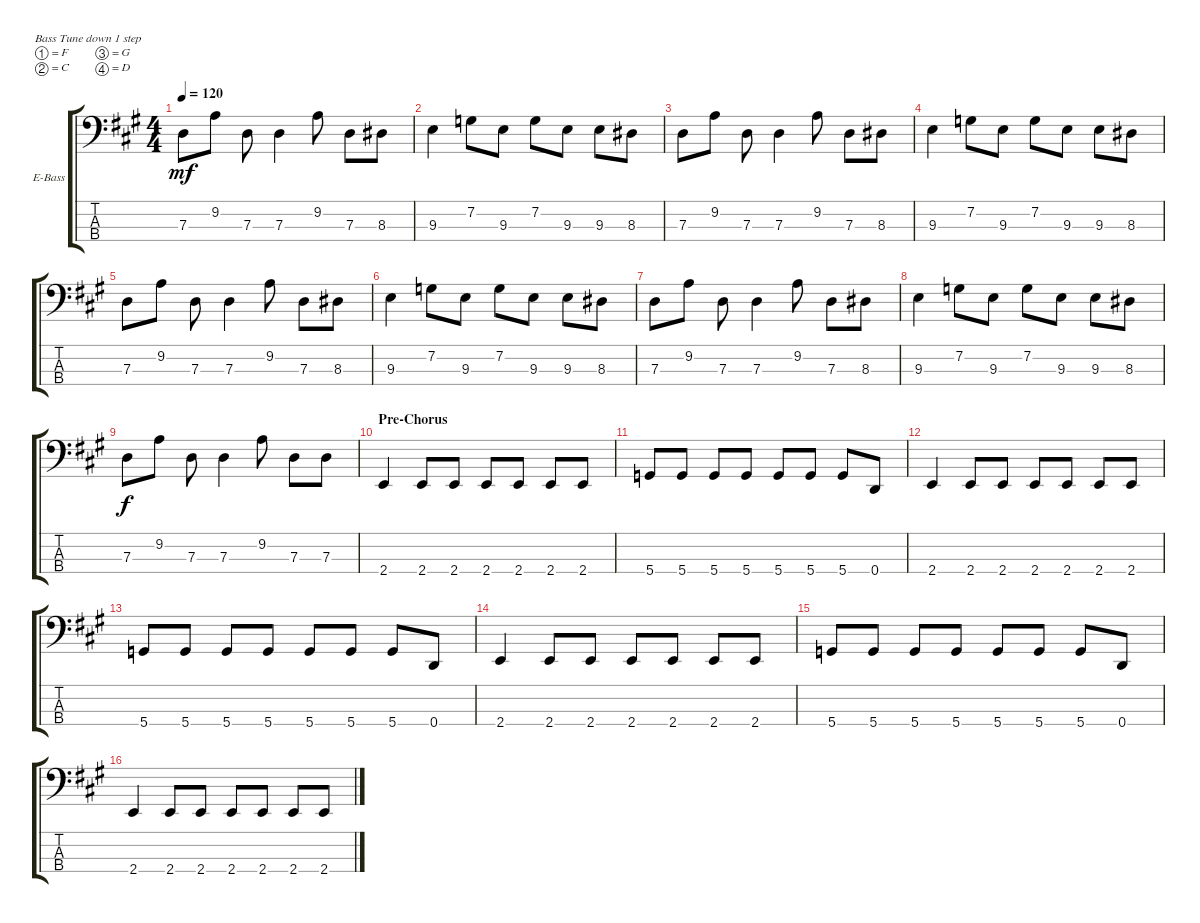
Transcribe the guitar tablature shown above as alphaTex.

\defaultSystemsLayout 4
\bracketExtendMode groupsimilarinstruments
\firstSystemTrackNameOrientation horizontal
\otherSystemsTrackNameOrientation horizontal
\track ("Bass" "E-Bass") {instrument electricbassfinger}
\staff {score tabs}
\tuning (F2 C2 G1 D1)
\ts (4 4)
\tempo 120
\clef f4
\scale
1.07062
\ks a
7.3.8{dy mf} 9.2.8 7.3.8 7.3.4 9.2.8 7.3.8 8.3.8 |
\scale
0.929382 9.3.4 7.2.8 9.3.8 7.2.8 9.3.8 9.3.8 8.3.8 |
\scale
1.07062 7.3.8 9.2.8 7.3.8 7.3.4 9.2.8 7.3.8 8.3.8 |
\scale
0.929382 9.3.4 7.2.8 9.3.8 7.2.8 9.3.8 9.3.8 8.3.8 |
\scale
1.07062 7.3.8 9.2.8 7.3.8 7.3.4 9.2.8 7.3.8 8.3.8 |
\scale
0.929382 9.3.4 7.2.8 9.3.8 7.2.8 9.3.8 9.3.8 8.3.8 |
\scale
1.07062 7.3.8 9.2.8 7.3.8 7.3.4 9.2.8 7.3.8 8.3.8 |
\scale
0.929382 9.3.4 7.2.8 9.3.8 7.2.8 9.3.8 9.3.8 8.3.8 |
\scale
1.07062 7.3.8{dy f} 9.2.8 7.3.8 7.3.4 9.2.8 7.3.8 7.3.8 |
\section ("" "Pre-Chorus")
\scale
0.929382 2.4.4 2.4.8 2.4.8 2.4.8 2.4.8 2.4.8 2.4.8 |
\scale
1.07062 5.4.8 5.4.8 5.4.8 5.4.8 5.4.8 5.4.8 5.4.8 0.4.8 |
\scale
0.929382 2.4.4 2.4.8 2.4.8 2.4.8 2.4.8 2.4.8 2.4.8 |
\scale
1.07062 5.4.8 5.4.8 5.4.8 5.4.8 5.4.8 5.4.8 5.4.8 0.4.8 |
\scale
0.929382 2.4.4 2.4.8 2.4.8 2.4.8 2.4.8 2.4.8 2.4.8 |
\scale
1.07062 5.4.8 5.4.8 5.4.8 5.4.8 5.4.8 5.4.8 5.4.8 0.4.8 |
\scale
0.929382 2.4.4 2.4.8 2.4.8 2.4.8 2.4.8 2.4.8 2.4.8
